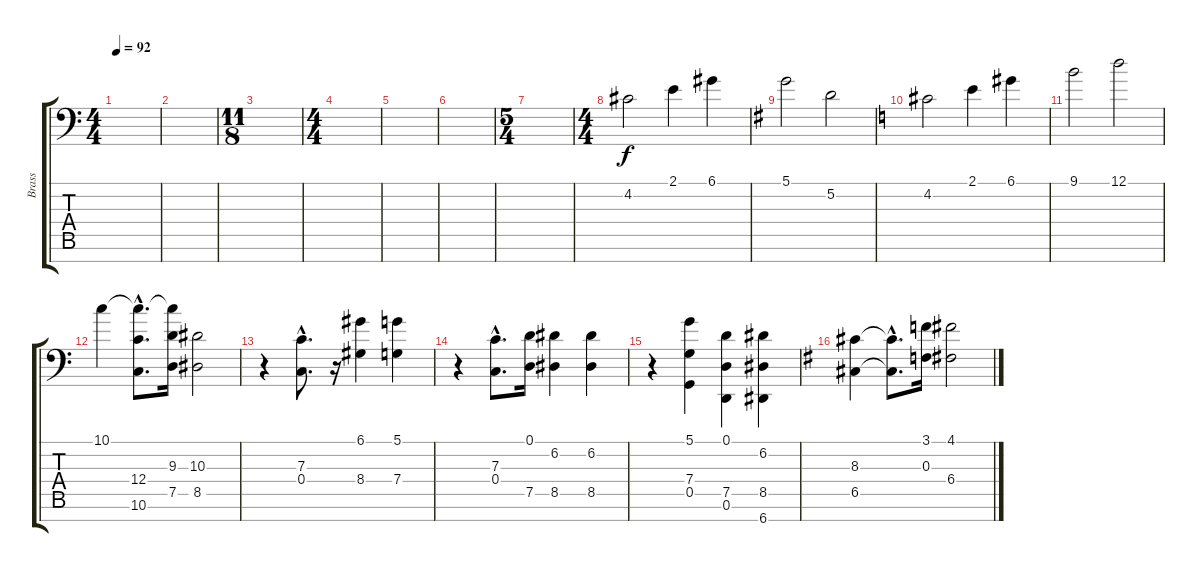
\track ("Brass" "Brass") {instrument brasssection}
\staff {score tabs}
\tuning (D4 A3 F3 C3 G2 D2 A1) {hide}
\ts (4 4)
\tempo 92
\clef f4
\ks c
|
|
\ts (11 8)
|
\ts (4 4)
|
|
|
\ts (5 4)
|
\ts (4 4)
4.2.2{volume 16} 2.1.4 6.1.4 |
\ks g
5.1.2 5.2.2 |
\ks c
4.2.2 2.1.4 6.1.4 |
9.1.2 12.1.2 |
10.1.4 (10.1{hac t} 12.4{hac} 10.6{hac}).8{d} (10.1{t} 9.3 7.5).16 (10.3 8.5).2 |
r.4 (7.3{hac} 0.4{hac}).8{d} r.16 (6.1 8.4).4 (5.1 7.4).4 |
r.4 (7.3{hac} 0.4{hac}).8{d} (0.1 7.5).16 (6.2 8.5).4 (6.2 8.5).4 |
r.4 (5.1 7.4 0.5).4 (0.1 7.5 0.6).4 (6.2 8.5 6.7).4 |
\ks g
(8.3 6.5).4 (8.3{hac t} 6.5{hac t}).8{d} (3.1 0.3).16 (4.1 6.4).2
